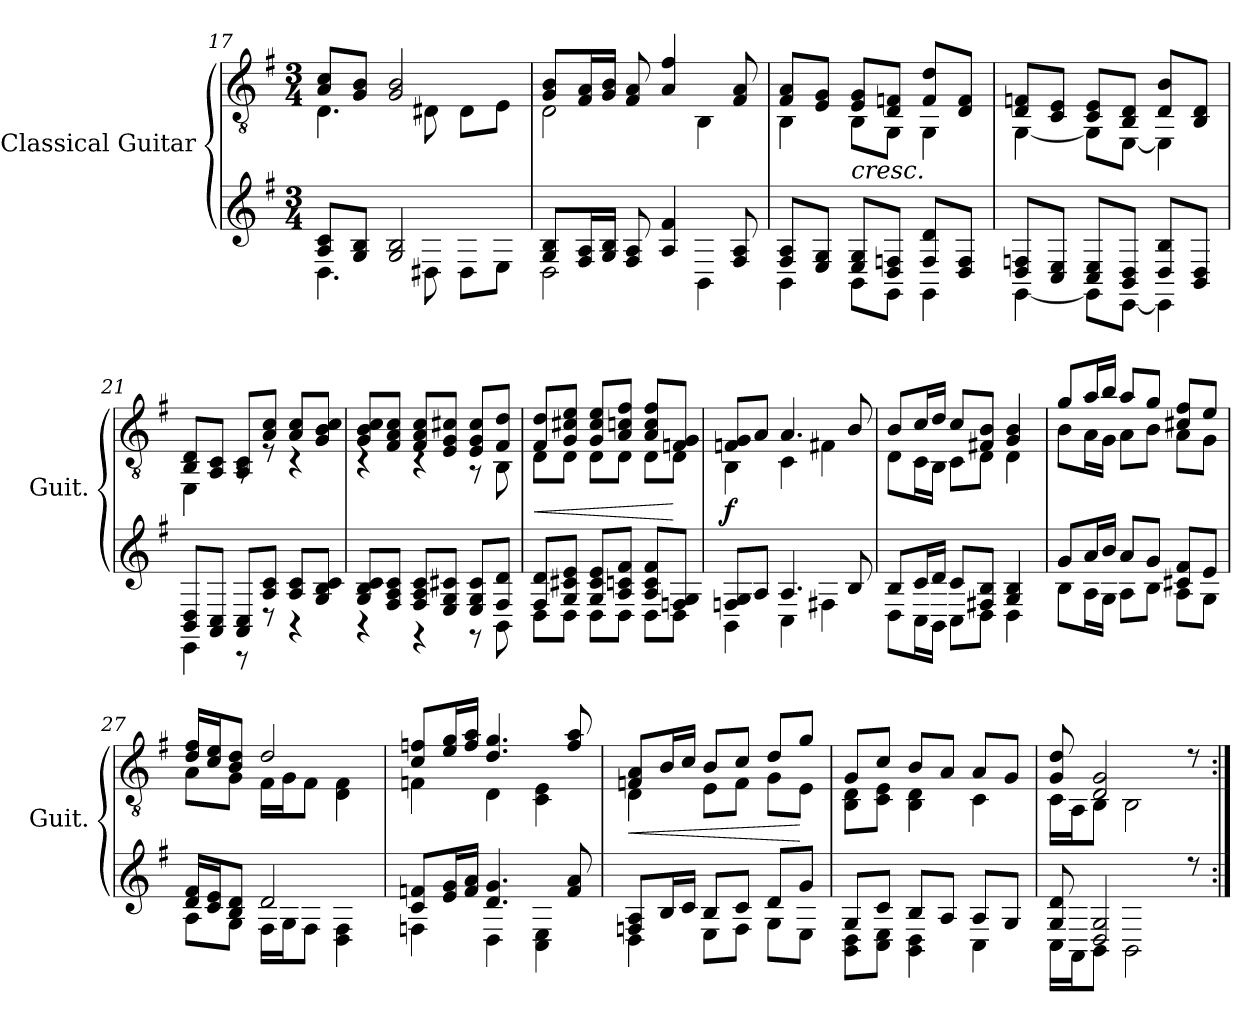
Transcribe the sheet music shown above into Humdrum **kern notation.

**kern	**kern	**dynam
*part2	*part1	*part1
*staff2	*staff1	*staff1
*I"Classical Guitar	*I"Classical Guitar	*
*I'Guit.	*I'Guit.	*
*	*clefGv2	*
*k[f#]	*k[f#]	*
*M3/4	*M3/4	*
=17	=17	=17
*^	*^	*
8A/ 8c/L	4.D\	8A/ 8c/L	4.D\	.
8G/ 8B/J	.	8G/ 8B/J	.	.
2G/ 2B/	.	2G/ 2B/	.	.
.	8D#X\	.	8D#X\	.
.	8D#\L	.	8D#\L	.
.	8E\J	.	8E\J	.
!!LO:LB:g=z	!!
=18	=18	=18	=18	=18
8G/ 8B/L	2D\	8G/ 8B/L	2D\	.
16F#/ 16A/L	.	16F#/ 16A/L	.	.
16G/ 16B/JJ	.	16G/ 16B/JJ	.	.
8F#/ 8A/	.	8F#/ 8A/	.	.
4A/ 4f#/	.	4A/ 4f#/	.	.
.	4BB\	.	4BB\	.
8F#/ 8A/	.	8F#/ 8A/	.	.
=19	=19	=19	=19	=19
8F#/ 8A/L	4BB\	8F#/ 8A/L	4BB\	.
8E/ 8G/J	.	8E/ 8G/J	.	.
!	!	!	!	!LO:HP:b
8E/ 8G/L	8BB\L	8E/ 8G/L	8BB\L	<
8D/ 8Fn/J	8GG\J	8D/ 8Fn/J	8GG\J	.
8F/ 8d/L	4GG\	8F/ 8d/L	4GG\	.
8D/ 8F/J	.	8D/ 8F/J	.	.
=20	=20	=20	=20	=20
8D/ 8Fn/L	[4GG\	8D/ 8Fn/L	[4GG\	.
8C/ 8E/J	.	8C/ 8E/J	.	.
8C/ 8E/L	8GG\L]	8C/ 8E/L	8GG\L]	.
8BB/ 8D/J	[8EE\J	8BB/ 8D/J	[8EE\J	.
8D/ 8B/L	4EE\]	8D/ 8B/L	4EE\]	.
8BB/ 8D/J	.	8BB/ 8D/J	.	.
=21	=21	=21	=21	=21
8BB/ 8D/L	4EE\	8BB/ 8D/L	4EE\	.
8AA/ 8C/J	.	8AA/ 8C/J	.	.
8AA/ 8C/L	8r	8AA/ 8C/L	8rAA	.
8A/ 8c/J	8r	8A/ 8c/J	8rE	.
8A/ 8c/L	4r	8A/ 8c/L	4rC	.
8G/ 8B/ 8c/J	.	8G/ 8B/ 8c/J	.	.
=22	=22	=22	=22	=22
8G/ 8B/ 8c/L	4r	8G/ 8B/ 8c/L	4rC	.
8F#/ 8A/ 8c/J	.	8F#/ 8A/ 8c/J	.	.
8F#/ 8A/ 8c/L	4r	8F#/ 8A/ 8c/L	4rC	.
8E/ 8G/ 8c#X/J	.	8E/ 8G/ 8c#X/J	.	.
8E/ 8G/ 8c#/L	8r	8E/ 8G/ 8c#/L	8r	.
8F#/ 8d/J	8BB\	8F#/ 8d/J	8BB\	.
!!LO:LB:g=z	!!
=23	=23	=23	=23	=23
!	!	!	!	!LO:HP:b
8F#/ 8d/L	8D\L	8F#/ 8d/L	8D\L	<
8G/ 8c#X/ 8e/J	8D\J	8G/ 8c#X/ 8e/J	8D\J	.
8G/ 8c#/ 8e/L	8D\L	8G/ 8c#/ 8e/L	8D\L	.
8A/ 8cn/ 8f#/J	8D\J	8A/ 8cn/ 8f#/J	8D\J	.
8A/ 8c/ 8f#/L	8D\L	8A/ 8c/ 8f#/L	8D\L	.
8Fn/ 8G/J	8D\J	8Fn/ 8G/J	8D\J	[
=24	=24	=24	=24	=24
!	!	!	!	!LO:DY:b
8Fn/ 8G/L	4BB\	8Fn/ 8G/L	4BB\	f
8A/J	.	8A/J	.	.
4.A/	4C\	4.A/	4C\	.
.	4F#X\	.	4F#X\	.
8B/	.	8B/	.	.
=25	=25	=25	=25	=25
8B/L	8D\L	8B/L	8D\L	.
16c/L	16C\L	16c/L	16C\L	.
16d/JJ	16BB\JJ	16d/JJ	16BB\JJ	.
8c/L	8C\L	8c/L	8C\L	.
8F#X/ 8B/J	8D\J	8F#X/ 8B/J	8D\J	.
4G/ 4B/	4D\	4G/ 4B/	4D\	.
=26	=26	=26	=26	=26
8g/L	8B\L	8g/L	8B\L	.
16a/L	16A\L	16a/L	16A\L	.
16b/JJ	16G\JJ	16b/JJ	16G\JJ	.
8a/L	8A\L	8a/L	8A\L	.
8g/J	8B\J	8g/J	8B\J	.
8c#X/ 8f#/L	8A\L	8c#X/ 8f#/L	8A\L	.
8e/J	8G\J	8e/J	8G\J	.
=27	=27	=27	=27	=27
16d/ 16f#/LL	8A\L	16d/ 16f#/LL	8A\L	.
16c/ 16e/J	.	16c/ 16e/J	.	.
8B/ 8d/J	8G\J	8B/ 8d/J	8G\J	.
2d/	16F#\LL	2d/	16F#\LL	.
.	16G\J	.	16G\J	.
.	8F#\J	.	8F#\J	.
.	4D\ 4F#\	.	4D\ 4F#\	.
!!LO:LB:g=z	!!
=28	=28	=28	=28	=28
8c/ 8fn/L	4Fn\	8c/ 8fn/L	4Fn\	.
16e/ 16g/L	.	16e/ 16g/L	.	.
16f/ 16a/JJ	.	16f/ 16a/JJ	.	.
4.d/ 4.g/	4D\	4.d/ 4.g/	4D\	.
.	4C\ 4E\	.	4C\ 4E\	.
8f/ 8a/	.	8f/ 8a/	.	.
=29	=29	=29	=29	=29
!	!	!	!	!LO:HP:b
8Fn/ 8A/L	4D\	8Fn/ 8A/L	4D\	<
16B/L	.	16B/L	.	.
16c/JJ	.	16c/JJ	.	.
8B/L	8E\L	8B/L	8E\L	.
8c/J	8F\J	8c/J	8F\J	.
8d/L	8G\L	8d/L	8G\L	.
8g/J	8E\J	8g/J	8E\J	[
=30	=30	=30	=30	=30
*	*	*MM75	*	*
8G/L	8BB\ 8D\L	8G/L	8BB\ 8D\L	.
8c/J	8C\ 8E\J	8c/J	8C\ 8E\J	.
8B/L	4BB\ 4D\	8B/L	4BB\ 4D\	.
8A/J	.	8A/J	.	.
8A/L	4C\	8A/L	4C\	.
8G/J	.	8G/J	.	.
=31	=31	=31	=31	=31
*	*	*MM70	*	*
8G/ 8d/	16C\LL	8G/ 8d/	16C\LL	.
.	16AA\J	.	16AA\J	.
2D/ 2G/	8BB\J	2D/ 2G/	8BB\J	.
.	2BB\	.	2BB\	[
8r	.	8r	.	.
*v	*v	*	*	*
*	*v	*v	*
=:|!	=:|!	=:|!
*-	*-	*-
